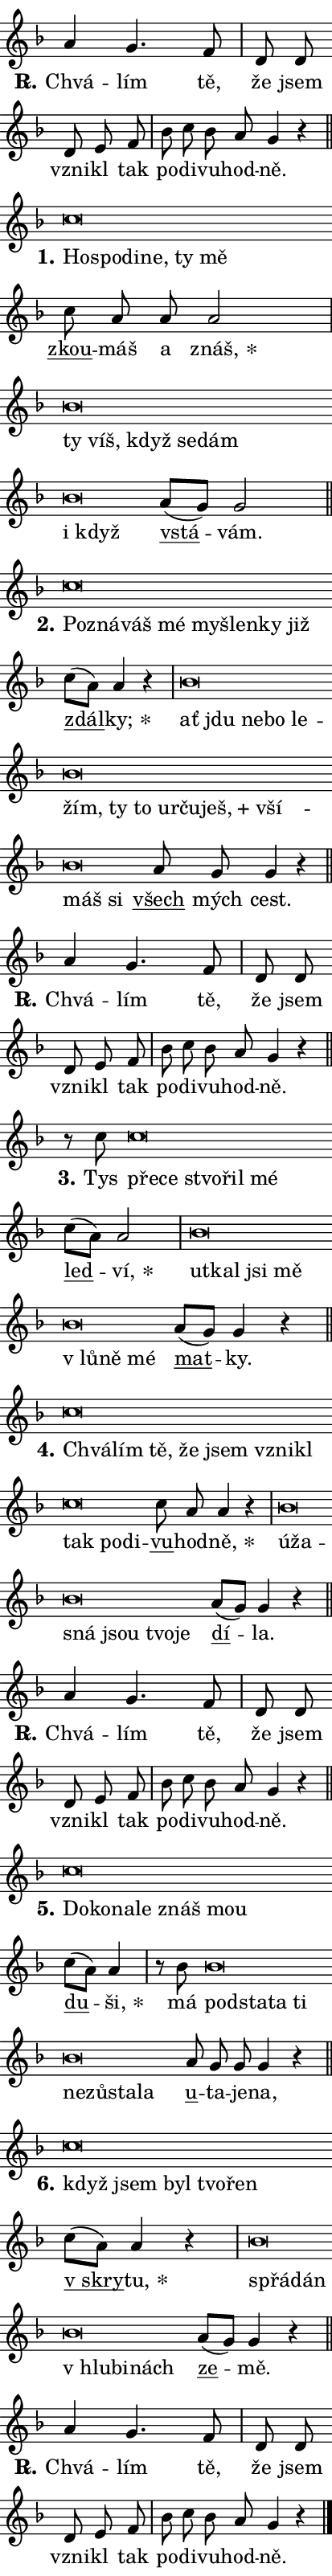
\version "2.22.1"
\header { tagline = "" }
\paper {
  indent = 0\cm
  top-margin = 0\cm
  right-margin = 0\cm
  bottom-margin = 0\cm
  left-margin = 0\cm
  paper-width = 7\cm
  page-breaking = #ly:one-page-breaking
  system-system-spacing.basic-distance = #11
  score-system-spacing.basic-distance = #11
  ragged-last = ##f
}


%% Author: Thomas Morley
%% https://lists.gnu.org/archive/html/lilypond-user/2020-05/msg00002.html
#(define (line-position grob)
"Returns position of @var[grob} in current system:
   @code{'start}, if at first time-step
   @code{'end}, if at last time-step
   @code{'middle} otherwise
"
  (let* ((col (ly:item-get-column grob))
         (ln (ly:grob-object col 'left-neighbor))
         (rn (ly:grob-object col 'right-neighbor))
         (col-to-check-left (if (ly:grob? ln) ln col))
         (col-to-check-right (if (ly:grob? rn) rn col))
         (break-dir-left
           (and
             (ly:grob-property col-to-check-left 'non-musical #f)
             (ly:item-break-dir col-to-check-left)))
         (break-dir-right
           (and
             (ly:grob-property col-to-check-right 'non-musical #f)
             (ly:item-break-dir col-to-check-right))))
        (cond ((eqv? 1 break-dir-left) 'start)
              ((eqv? -1 break-dir-right) 'end)
              (else 'middle))))

#(define (tranparent-at-line-position vctor)
  (lambda (grob)
  "Relying on @code{line-position} select the relevant enry from @var{vctor}.
Used to determine transparency,"
    (case (line-position grob)
      ((end) (not (vector-ref vctor 0)))
      ((middle) (not (vector-ref vctor 1)))
      ((start) (not (vector-ref vctor 2))))))

noteHeadBreakVisibility =
#(define-music-function (break-visibility)(vector?)
"Makes @code{NoteHead}s transparent relying on @var{break-visibility}"
#{
  \override NoteHead.transparent =
    #(tranparent-at-line-position break-visibility)
#})

#(define delete-ledgers-for-transparent-note-heads
  (lambda (grob)
    "Reads whether a @code{NoteHead} is transparent.
If so this @code{NoteHead} is removed from @code{'note-heads} from
@var{grob}, which is supposed to be @code{LedgerLineSpanner}.
As a result ledgers are not printed for this @code{NoteHead}"
    (let* ((nhds-array (ly:grob-object grob 'note-heads))
           (nhds-list
             (if (ly:grob-array? nhds-array)
                 (ly:grob-array->list nhds-array)
                 '()))
           ;; Relies on the transparent-property being done before
           ;; Staff.LedgerLineSpanner.after-line-breaking is executed.
           ;; This is fragile ...
           (to-keep
             (remove
               (lambda (nhd)
                 (ly:grob-property nhd 'transparent #f))
               nhds-list)))
      ;; TODO find a better method to iterate over grob-arrays, similiar
      ;; to filter/remove etc for lists
      ;; For now rebuilt from scratch
      (set! (ly:grob-object grob 'note-heads)  '())
      (for-each
        (lambda (nhd)
          (ly:pointer-group-interface::add-grob grob 'note-heads nhd))
        to-keep))))

hideNotes = {
  \noteHeadBreakVisibility #begin-of-line-visible
}
unHideNotes = {
  \noteHeadBreakVisibility #all-visible
}

% work-around for resetting accidentals
% https://lilypond.org/doc/v2.23/Documentation/notation/displaying-rhythms#unmetered-music
cadenzaMeasure = {
  \cadenzaOff
  \partial 1024 s1024
  \cadenzaOn
}

#(define-markup-command (accent layout props text) (markup?)
  "Underline accented syllable"
  (interpret-markup layout props
    #{\markup \override #'(offset . 4.3) \underline { #text }#}))

responsum = \markup \concat {
  "R" \hspace #-1.05 \path #0.1 #'((moveto 0 0.07) (lineto 0.9 0.8)) \hspace #0.05 "."
}

\layout {
    \context {
        \Staff
        \remove "Time_signature_engraver"
        \override LedgerLineSpanner.after-line-breaking = #delete-ledgers-for-transparent-note-heads
    }
    \context {
        \Voice {
            \override NoteHead.output-attributes = #'((class . "notehead"))
            \override Hairpin.height = #0.55
        }
    }
    \context {
        \Lyrics {
            \override StanzaNumber.output-attributes = #'((class . "stanzanumber"))
            \override LyricSpace.minimum-distance = #0.9
            \override LyricText.font-name = #"TeX Gyre Schola"
            \override LyricText.font-size = 1
            \override StanzaNumber.font-name = #"TeX Gyre Schola Bold"
            \override StanzaNumber.font-size = 1
        }
    }
}

% magnetic-lyrics.ily
%
%   written by
%     Jean Abou Samra <jean@abou-samra.fr>
%     Werner Lemberg <wl@gnu.org>
%
%   adapted by
%     Jiri Hon <jiri.hon@gmail.com>
%
% Version 2022-Apr-15

% https://www.mail-archive.com/lilypond-user@gnu.org/msg149350.html

#(define (Left_hyphen_pointer_engraver context)
   "Collect syllable-hyphen-syllable occurrences in lyrics and store
them in properties.  This engraver only looks to the left.  For
example, if the lyrics input is @code{foo -- bar}, it does the
following.

@itemize @bullet
@item
Set the @code{text} property of the @code{LyricHyphen} grob between
@q{foo} and @q{bar} to @code{foo}.

@item
Set the @code{left-hyphen} property of the @code{LyricText} grob with
text @q{foo} to the @code{LyricHyphen} grob between @q{foo} and
@q{bar}.
@end itemize

Use this auxiliary engraver in combination with the
@code{lyric-@/text::@/apply-@/magnetic-@/offset!} hook."
   (let ((hyphen #f)
         (text #f))
     (make-engraver
      (acknowledgers
       ((lyric-syllable-interface engraver grob source-engraver)
        (set! text grob)))
      (end-acknowledgers
       ((lyric-hyphen-interface engraver grob source-engraver)
        ;(when (not (grob::has-interface grob 'lyric-space-interface))
          (set! hyphen grob)));)
      ((stop-translation-timestep engraver)
       (when (and text hyphen)
         (ly:grob-set-object! text 'left-hyphen hyphen))
       (set! text #f)
       (set! hyphen #f)))))

#(define (lyric-text::apply-magnetic-offset! grob)
   "If the space between two syllables is less than the value in
property @code{LyricText@/.details@/.squash-threshold}, move the right
syllable to the left so that it gets concatenated with the left
syllable.

Use this function as a hook for
@code{LyricText@/.after-@/line-@/breaking} if the
@code{Left_@/hyphen_@/pointer_@/engraver} is active."
   (let ((hyphen (ly:grob-object grob 'left-hyphen #f)))
     (when hyphen
       (let ((left-text (ly:spanner-bound hyphen LEFT)))
         (when (grob::has-interface left-text 'lyric-syllable-interface)
           (let* ((common (ly:grob-common-refpoint grob left-text X))
                  (this-x-ext (ly:grob-extent grob common X))
                  (left-x-ext
                   (begin
                     ;; Trigger magnetism for left-text.
                     (ly:grob-property left-text 'after-line-breaking)
                     (ly:grob-extent left-text common X)))
                  ;; `delta` is the gap width between two syllables.
                  (delta (- (interval-start this-x-ext)
                            (interval-end left-x-ext)))
                  (details (ly:grob-property grob 'details))
                  (threshold (assoc-get 'squash-threshold details 0.2)))
             (when (< delta threshold)
               (let* (;; We have to manipulate the input text so that
                      ;; ligatures crossing syllable boundaries are not
                      ;; disabled.  For languages based on the Latin
                      ;; script this is essentially a beautification.
                      ;; However, for non-Western scripts it can be a
                      ;; necessity.
                      (lt (ly:grob-property left-text 'text))
                      (rt (ly:grob-property grob 'text))
                      (is-space (grob::has-interface hyphen 'lyric-space-interface))
                      (space (if is-space " " ""))
                      (space-markup (grob-interpret-markup grob " "))
                      (space-size (interval-length (ly:stencil-extent space-markup X)))
                      (extra-delta (if is-space space-size 0))
                      ;; Append new syllable.
                      (ltrt-space (if (and (string? lt) (string? rt))
                                (string-append lt space rt)
                                (make-concat-markup (list lt space rt))))
                      ;; Right-align `ltrt` to the right side.
                      (ltrt-space-markup (grob-interpret-markup
                               grob
                               (make-translate-markup
                                (cons (interval-length this-x-ext) 0)
                                (make-right-align-markup ltrt-space)))))
                 (begin
                   ;; Don't print `left-text`.
                   (ly:grob-set-property! left-text 'stencil #f)
                   ;; Set text and stencil (which holds all collected
                   ;; syllables so far) and shift it to the left.
                   (ly:grob-set-property! grob 'text ltrt-space)
                   (ly:grob-set-property! grob 'stencil ltrt-space-markup)
                   (ly:grob-translate-axis! grob (- (- delta extra-delta)) X))))))))))


#(define (lyric-hyphen::displace-bounds-first grob)
   ;; Make very sure this callback isn't triggered too early.
   (let ((left (ly:spanner-bound grob LEFT))
         (right (ly:spanner-bound grob RIGHT)))
     (ly:grob-property left 'after-line-breaking)
     (ly:grob-property right 'after-line-breaking)
     (ly:lyric-hyphen::print grob)))

squashThreshold = #0.4

\layout {
  \context {
    \Lyrics
    \consists #Left_hyphen_pointer_engraver
    \override LyricText.after-line-breaking =
      #lyric-text::apply-magnetic-offset!
    \override LyricHyphen.stencil = #lyric-hyphen::displace-bounds-first
    \override LyricText.details.squash-threshold = \squashThreshold
    \override LyricHyphen.minimum-distance = 0
    \override LyricHyphen.minimum-length = \squashThreshold
  }
}

squash = \override LyricText.details.squash-threshold = 9999
unSquash = \override LyricText.details.squash-threshold = \squashThreshold

left = \override LyricText.self-alignment-X = #LEFT
unLeft = \revert LyricText.self-alignment-X

starOffset = #(lambda (grob) 
                (let ((x_offset (ly:self-alignment-interface::aligned-on-x-parent grob)))
                  (if (= x_offset 0) 0 (+ x_offset 1.2))))

star = #(define-music-function (syllable)(string?)
"Append star separator at the end of a syllable"
#{
  \once \override LyricText.X-offset = #starOffset
  \lyricmode { \markup {
    #syllable
    \override #'((font-name . "TeX Gyre Schola Bold")) \hspace #0.2 \lower #0.65 \larger "*"
  } }
#})

starAccent = #(define-music-function (syllable)(string?)
"Append star separator at the end of a syllable and make accent"
#{
  \once \override LyricText.X-offset = #starOffset
  \lyricmode { \markup {
    \accent #syllable
    \override #'((font-name . "TeX Gyre Schola Bold")) \hspace #0.2 \lower #0.65 \larger "*"
  } }
#})

breath = #(define-music-function (syllable)(string?)
"Append breathing indicator at the end of a syllable"
#{
  \lyricmode { \markup { #syllable "+" } }
#})

optionalBreath = #(define-music-function (syllable)(string?)
"Append optional breathing indicator at the end of a syllable"
#{
  \lyricmode { \markup { #syllable "(+)" } }
#})


\score {
    <<
        \new Voice = "melody" { \cadenzaOn \key f \major \relative { a'4 g4. f8 \cadenzaMeasure \bar "|" d d \bar "" d e f \cadenzaMeasure \bar "|" bes c bes a g4 r \cadenzaMeasure \bar "||" \break }
\relative { c''\breve*1/16 \hideNotes \breve*1/16 \bar "" \breve*1/16 \bar "" \breve*1/16 \bar "" \breve*1/16 \breve*1/16 \bar "" \unHideNotes \bar "" c8 a a a2 \cadenzaMeasure \bar "|" bes\breve*1/16 \hideNotes \breve*1/16 \bar "" \breve*1/16 \bar "" \breve*1/16 \bar "" \breve*1/16 \bar "" \breve*1/16 \breve*1/16 \bar "" \unHideNotes \bar "" a8[( g)] g2 \cadenzaMeasure \bar "||" \break }
\relative { c''\breve*1/16 \hideNotes \breve*1/16 \bar "" \breve*1/16 \bar "" \breve*1/16 \bar "" \breve*1/16 \bar "" \breve*1/16 \bar "" \breve*1/16 \breve*1/16 \bar "" \unHideNotes \bar "" c8[( a)] a4 r \cadenzaMeasure \bar "|" bes\breve*1/16 \hideNotes \breve*1/16 \bar "" \breve*1/16 \bar "" \breve*1/16 \bar "" \breve*1/16 \bar "" \breve*1/16 \bar "" \breve*1/16 \bar "" \breve*1/16 \bar "" \breve*1/16 \bar "" \breve*1/16 \bar "" \breve*1/16 \bar "" \breve*1/16 \bar "" \breve*1/16 \breve*1/16 \bar "" \unHideNotes \bar "" a8 g g4 r \cadenzaMeasure \bar "||" \break }
\relative { a'4 g4. f8 \cadenzaMeasure \bar "|" d d \bar "" d e f \cadenzaMeasure \bar "|" bes c bes a g4 r \cadenzaMeasure \bar "||" \break }
\relative { r8 c''8 c\breve*1/16 \hideNotes \breve*1/16 \bar "" \breve*1/16 \bar "" \breve*1/16 \breve*1/16 \bar "" \unHideNotes \bar "" c8[( a)] a2 \cadenzaMeasure \bar "|" bes\breve*1/16 \hideNotes \breve*1/16 \bar "" \breve*1/16 \bar "" \breve*1/16 \bar "" \breve*1/16 \bar "" \breve*1/16 \breve*1/16 \bar "" \unHideNotes \bar "" a8[( g)] g4 r \cadenzaMeasure \bar "||" \break }
\relative { c''\breve*1/16 \hideNotes \breve*1/16 \bar "" \breve*1/16 \bar "" \breve*1/16 \bar "" \breve*1/16 \bar "" \breve*1/16 \bar "" \breve*1/16 \bar "" \breve*1/16 \bar "" \breve*1/16 \breve*1/16 \bar "" \unHideNotes \bar "" c8 a a4 r \cadenzaMeasure \bar "|" bes\breve*1/16 \hideNotes \breve*1/16 \bar "" \breve*1/16 \bar "" \breve*1/16 \bar "" \breve*1/16 \breve*1/16 \bar "" \unHideNotes \bar "" a8[( g)] g4 r \cadenzaMeasure \bar "||" \break }
\relative { a'4 g4. f8 \cadenzaMeasure \bar "|" d d \bar "" d e f \cadenzaMeasure \bar "|" bes c bes a g4 r \cadenzaMeasure \bar "||" \break }
\relative { c''\breve*1/16 \hideNotes \breve*1/16 \bar "" \breve*1/16 \bar "" \breve*1/16 \bar "" \breve*1/16 \breve*1/16 \bar "" \unHideNotes \bar "" c8[( a)] a4 \cadenzaMeasure \bar "|" r8 bes8 bes\breve*1/16 \hideNotes \breve*1/16 \bar "" \breve*1/16 \bar "" \breve*1/16 \bar "" \breve*1/16 \bar "" \breve*1/16 \bar "" \breve*1/16 \breve*1/16 \bar "" \unHideNotes \bar "" a8 g g g4 r \cadenzaMeasure \bar "||" \break }
\relative { c''\breve*1/16 \hideNotes \breve*1/16 \bar "" \breve*1/16 \bar "" \breve*1/16 \breve*1/16 \bar "" \unHideNotes \bar "" c8[( a)] a4 r \cadenzaMeasure \bar "|" bes\breve*1/16 \hideNotes \breve*1/16 \bar "" \breve*1/16 \bar "" \breve*1/16 \breve*1/16 \bar "" \unHideNotes \bar "" a8[( g)] g4 r \cadenzaMeasure \bar "||" \break }
\relative { a'4 g4. f8 \cadenzaMeasure \bar "|" d d \bar "" d e f \cadenzaMeasure \bar "|" bes c bes a g4 r \cadenzaMeasure \bar "||" \break } \bar "|." }
        \new Lyrics \lyricsto "melody" { \lyricmode { \set stanza = \responsum
Chvá -- lím tě, že jsem vzni -- kl tak po -- di -- vu -- hod -- ně.
\set stanza = "1."
\left Ho -- \squash spo -- di -- ne, ty mě \unLeft \unSquash \markup \accent zkou -- máš a \star znáš, \left ty \squash víš, když se -- dám i když \unLeft \unSquash \markup \accent vstá -- vám.
\set stanza = "2."
\left Po -- \squash zná -- váš mé my -- šlen -- ky již \unLeft \unSquash \markup \accent zdál -- \star ky; \left ať \squash jdu ne -- bo le -- žím, ty to ur -- ču -- \breath "ješ," vší -- máš si \unLeft \unSquash \markup \accent všech mých cest.
\set stanza = \responsum
Chvá -- lím tě, že jsem vzni -- kl tak po -- di -- vu -- hod -- ně.
\set stanza = "3."
Tys \left pře -- \squash ce stvo -- řil mé \unLeft \unSquash \markup \accent led -- \star ví, \left ut -- \squash kal jsi mě "v lů" -- ně mé \unLeft \unSquash \markup \accent mat -- ky.
\set stanza = "4."
\left Chvá -- \squash lím tě, že jsem vzni -- kl tak po -- di -- \unLeft \unSquash \markup \accent vu -- hod -- \star ně, \left ú -- \squash ža -- sná jsou tvo -- je \unLeft \unSquash \markup \accent dí -- la.
\set stanza = \responsum
Chvá -- lím tě, že jsem vzni -- kl tak po -- di -- vu -- hod -- ně.
\set stanza = "5."
\left Do -- \squash ko -- na -- le znáš mou \unLeft \unSquash \markup \accent du -- \star ši, má \left pod -- \squash sta -- ta ti ne -- zů -- sta -- la \unLeft \unSquash \markup \accent u -- ta -- je -- na,
\set stanza = "6."
\left když \squash jsem byl tvo -- řen \unLeft \unSquash \markup \accent "v skry" -- \star tu, \left spřá -- \squash dán "v hlu" -- bi -- nách \unLeft \unSquash \markup \accent ze -- mě.
\set stanza = \responsum
Chvá -- lím tě, že jsem vzni -- kl tak po -- di -- vu -- hod -- ně. } }
    >>
    \layout {}
}
